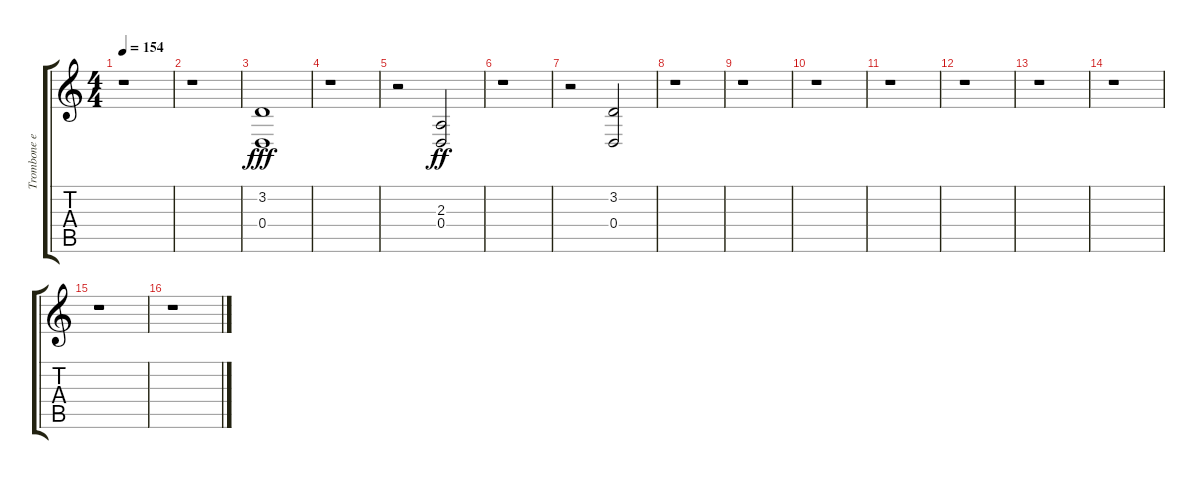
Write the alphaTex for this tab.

\track ("Trombone en Ré" "Trombone e") {instrument trombone}
\staff {score tabs}
\tuning (E4 B3 G3 D3 A2 E2) {hide}
\ts (4 4)
\tempo 154
\clef g2
\ks c
r.1{dy fff instrument trombone} |
r.1 |
(3.2 0.4).1 |
r.1 |
r.2 (2.3 0.4).2{dy ff} |
r.1 |
r.2 (3.2 0.4).2 |
r.1 |
r.1 |
r.1 |
r.1 |
r.1 |
r.1 |
r.1 |
r.1 |
r.1
